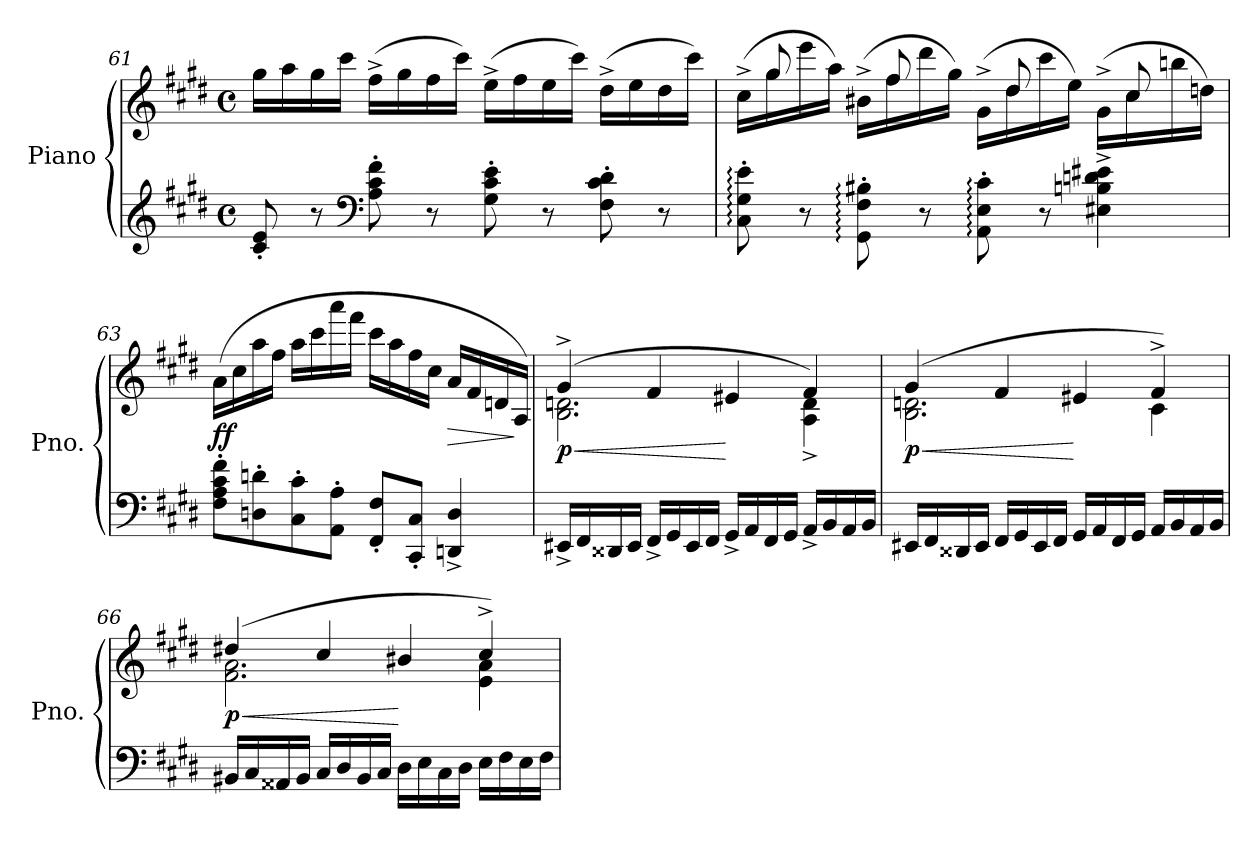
**kern	**kern	**dynam
*part1	*part1	*part1
*staff2	*staff1	*staff1/2
*I"Piano	*	*
*I'Pno.	*	*
*clefG2	*clefG2	*
*k[f#c#g#d#]	*k[f#c#g#d#]	*
*M4/4	*M4/4	*
*met(c)	*met(c)	*
=61	=61	=61
8c#/' 8e/'	16gg#\LL	.
.	16aa\	.
8r	16gg#\	.
.	16ccc#\JJ	.
*clefF4	*	*
8A\' 8c#\' 8f#\'	(16ff#^\LL	.
.	16gg#\	.
8r	16ff#\	.
.	16ccc#\JJ)	.
8G#\' 8c#\' 8e\'	(16ee^\LL	.
.	16ff#\	.
8r	16ee\	.
.	16ccc#\JJ)	.
8F#\' 8c#\' 8d#\'	(16dd#^\LL	.
.	16ee\	.
8r	16dd#\	.
.	16ccc#\JJ)	.
!!LO:LB:g=z
=62	=62	=62
*	*^	*
8C#\:' 8G#\:' 8e\:'	(>16cc#^\LL	16ryy	.
.	16gg#\	8gg#/	.
8r	16eee\	.	.
.	16aa\JJ)	8ryy	.
8GG#\:' 8F#\:' 8B#X\:'	(>16b#X^\LL	.	.
.	16ff#\	8ff#/	.
8r	16ddd#\	.	.
.	16gg#\JJ)	8ryy	.
8AA\:' 8E\:' 8c#\:'	(>16g#^\LL	.	.
.	16dd#\	8dd#/	.
8r	16ccc#\	.	.
.	16ee\JJ)	8ryy	.
4E#X\^ 4Bn\^ 4dn\^ 4e#X\^	(>16g#^\LL	.	.
.	16cc#\	8cc#/	.
.	16bbn\	.	.
.	16ddn\JJ)	16ryy	.
=63	=63	=63	=63
!	!	!	!LO:DY:b
*	*v	*v	*
8F#\' 8A\' 8c#\' 8f#\'L	(16a\LL	ff
.	16cc#\	.
8Dn\' 8dn\'	16aa\	.
.	16ff#\JJ	.
8C#\' 8c#\'	16aa\LL	.
.	16ccc#\	.
8AA\' 8A\'J	16aaa\	.
.	16fff#\JJ	.
8FF#/' 8F#/'L	16ccc#\LL	.
.	16aa\	.
8CC#/' 8C#/'J	16ff#\	.
.	16cc#\JJ	.
!	!	!LO:HP:b
4DDn/^ 4D/^	16a/LL	>
.	16f#/	.
.	16dn/	.
.	16A/JJ)	]
!!LO:LB:g=z
=64	=64	=64
!	!	!LO:HP:b
*	*^	*
!	!	!	!LO:DY:n=1:b
16EE#X^/LL	(4g#^/	2.B\ 2.dn\	< p
16FF#/	.	.	.
16DD##X/	.	.	.
16EE#/JJ	.	.	.
16FF#^/LL	4f#/	.	.
16GG#/	.	.	.
16EE#/	.	.	.
16FF#/JJ	.	.	.
16GG#^/LL	4e#X/	.	[
16AA/	.	.	.
16FF#/	.	.	.
16GG#/JJ	.	.	.
16AA^/LL	4f#/)	4A\^ 4d\^	.
16BB/	.	.	.
16AA/	.	.	.
16BB/JJ	.	.	.
=65	=65	=65	=65
!	!	!	!LO:HP:b
!	!	!	!LO:DY:n=1:b
16EE#X/LL	(4g#/	2.B\ 2.dn\	< p
16FF#/	.	.	.
16DD##X/	.	.	.
16EE#/JJ	.	.	.
16FF#/LL	4f#/	.	.
16GG#/	.	.	.
16EE#/	.	.	.
16FF#/JJ	.	.	.
16GG#/LL	4e#X/	.	[
16AA/	.	.	.
16FF#/	.	.	.
16GG#/JJ	.	.	.
16AA/LL	4f#^/)	4c#\	.
16BB/	.	.	.
16AA/	.	.	.
16BB/JJ	.	.	.
!!LO:LB:g=z	!!
=66	=66	=66	=66
!	!	!	!LO:HP:b
!	!	!	!LO:DY:n=1:b
16BB#X/LL	(4dd#X/	2.f#\ 2.a\	< p
16C#/	.	.	.
16AA##X/	.	.	.
16BB#/JJ	.	.	.
16C#/LL	4cc#/	.	.
16D#/	.	.	.
16BB#/	.	.	.
16C#/JJ	.	.	.
16D#\LL	4b#X/	.	[
16E\	.	.	.
16C#\	.	.	.
16D#\JJ	.	.	.
16E\LL	4cc#^/)	4e\ 4a\	.
16F#\	.	.	.
16E\	.	.	.
16F#\JJ	.	.	.
*	*v	*v	*
=	=	=
*-	*-	*-
